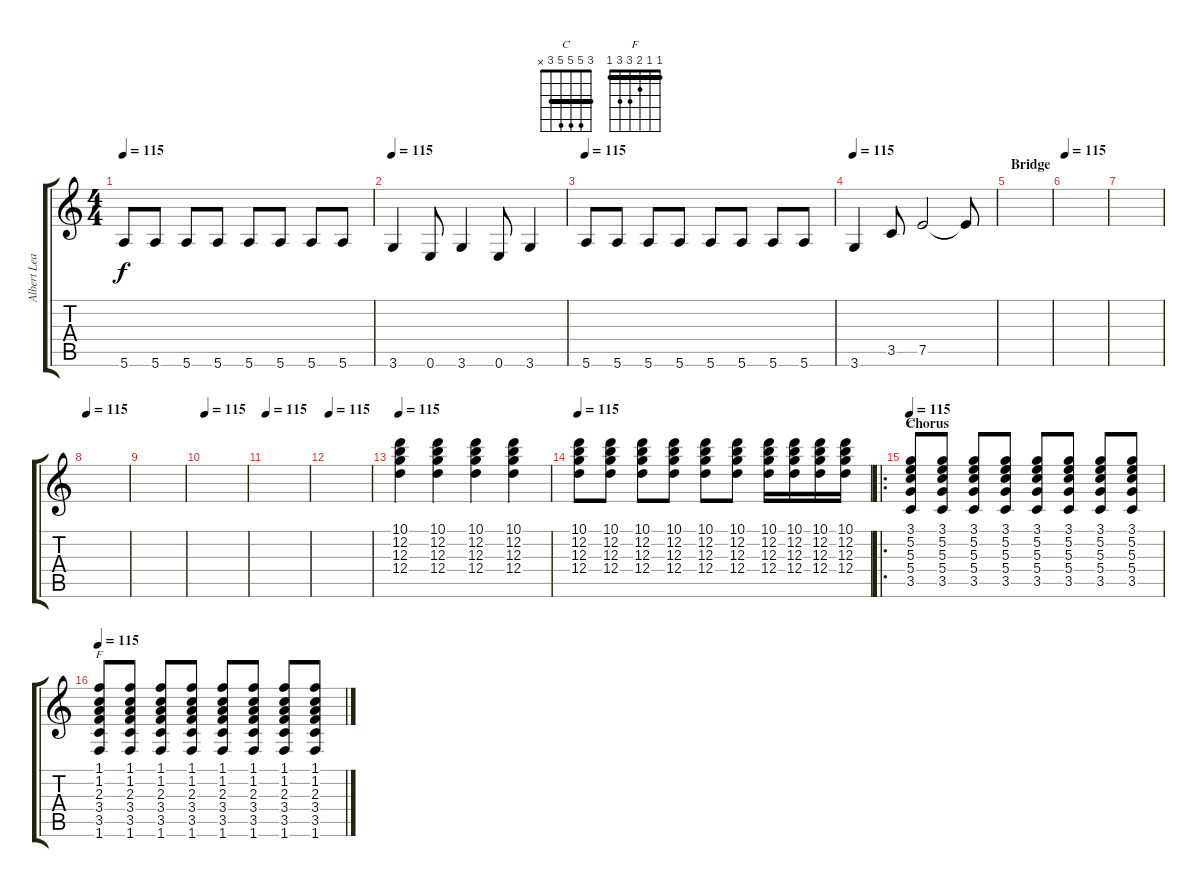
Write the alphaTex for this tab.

\track ("Albert Lead Guitars" "Albert Lea") {instrument distortionguitar}
\staff {score tabs}
\tuning (E4 B3 G3 D3 A2 E2) {hide}
\chord ("C" 3 5 5 5 3 x) {barre 3}
\chord ("F" 1 1 2 3 3 1) {barre 1}
\ts (4 4)
\tempo 115
\clef g2
\ks c
5.6.8{dy f} 5.6.8 5.6.8 5.6.8 5.6.8 5.6.8 5.6.8 5.6.8 |
\tempo 115
3.6.4 0.6.8 3.6.4 0.6.8 3.6.4 |
\tempo 115
5.6.8 5.6.8 5.6.8 5.6.8 5.6.8 5.6.8 5.6.8 5.6.8 |
\tempo 115
3.6.4 3.5.8 7.5.2 7.5{t}.8 |
\section ("" "Bridge")
|
\tempo 115
|
|
\tempo 115
|
|
\tempo 115
|
\tempo 115
|
\tempo 115
|
\tempo 115
(10.1 12.2 12.3 12.4).4 (10.1 12.2 12.3 12.4).4 (10.1 12.2 12.3 12.4).4 (10.1 12.2 12.3 12.4).4 |
\tempo 115
(10.1 12.2 12.3 12.4).8 (10.1 12.2 12.3 12.4).8 (10.1 12.2 12.3 12.4).8 (10.1 12.2 12.3 12.4).8 (10.1 12.2 12.3 12.4).8 (10.1 12.2 12.3 12.4).8 (10.1 12.2 12.3 12.4).16 (10.1 12.2 12.3 12.4).16 (10.1 12.2 12.3 12.4).16 (10.1 12.2 12.3 12.4).16 |
\ro
\section ("" "Chorus")
\tempo 115
(3.1 5.2 5.3 5.4 3.5).8{ch "C"} (3.1 5.2 5.3 5.4 3.5).8 (3.1 5.2 5.3 5.4 3.5).8 (3.1 5.2 5.3 5.4 3.5).8 (3.1 5.2 5.3 5.4 3.5).8 (3.1 5.2 5.3 5.4 3.5).8 (3.1 5.2 5.3 5.4 3.5).8 (3.1 5.2 5.3 5.4 3.5).8 |
\tempo 115
(1.1 1.2 2.3 3.4 3.5 1.6).8{ch "F"} (1.1 1.2 2.3 3.4 3.5 1.6).8 (1.1 1.2 2.3 3.4 3.5 1.6).8 (1.1 1.2 2.3 3.4 3.5 1.6).8 (1.1 1.2 2.3 3.4 3.5 1.6).8 (1.1 1.2 2.3 3.4 3.5 1.6).8 (1.1 1.2 2.3 3.4 3.5 1.6).8 (1.1 1.2 2.3 3.4 3.5 1.6).8
